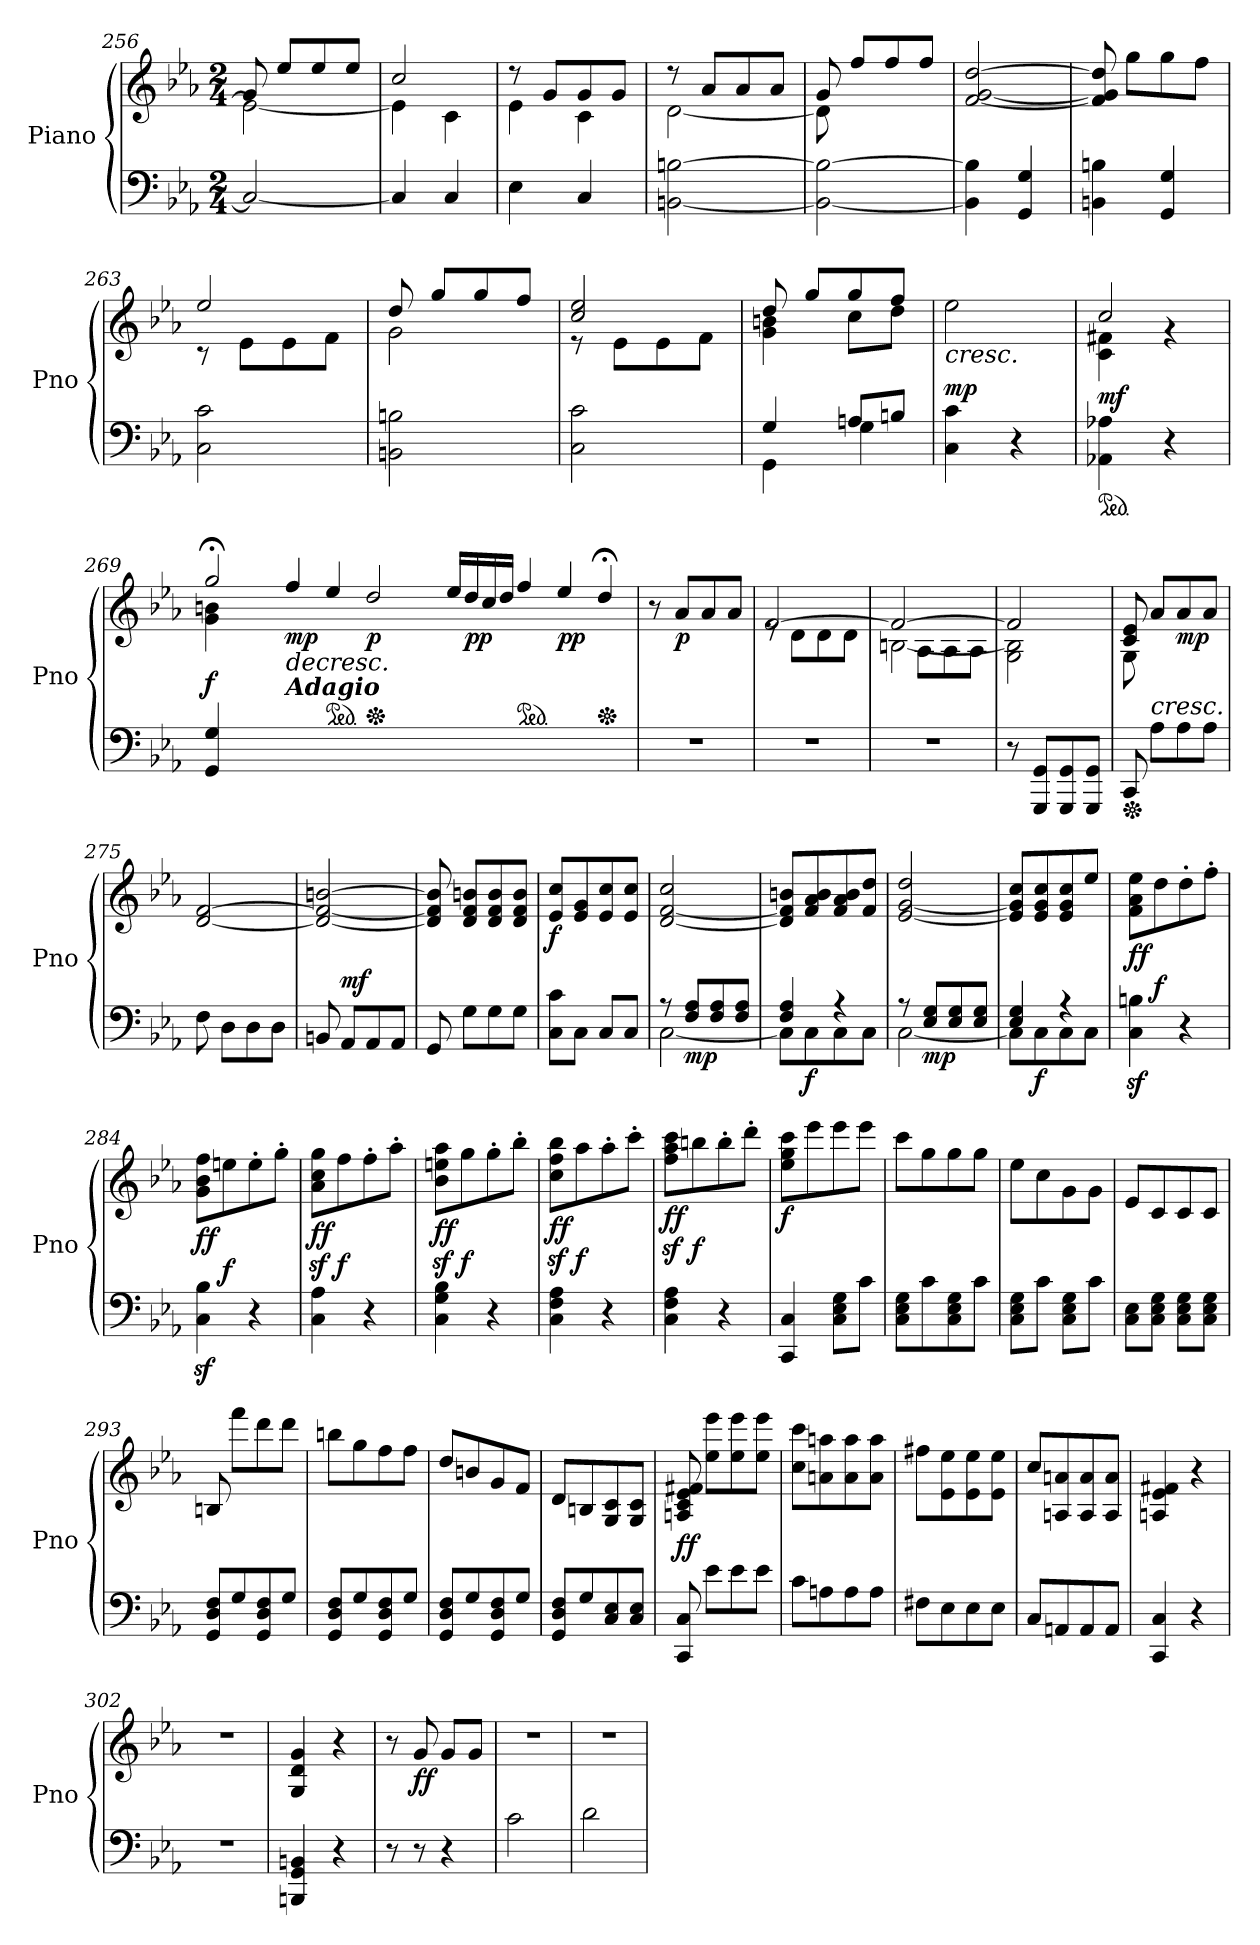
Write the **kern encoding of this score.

**kern	**kern	**dynam
*part1	*part1	*part1
*staff2	*staff1	*staff1/2
*I"Piano	*	*
*I'Pno	*	*
*clefF4	*clefG2	*
*k[b-e-a-]	*k[b-e-a-]	*
*M2/4	*M2/4	*
=256	=256	=256
*	*^	*
2C/_	8g/	2e-\_	.
.	8ee-/L	.	.
.	8ee-/	.	.
.	8ee-/J	.	.
=257	=257	=257	=257
4C/]	2cc/	4e-\]	.
4C/	.	4c\	.
=258	=258	=258	=258
4E-\	8r	4e-\	.
.	8g/L	.	.
4C/	8g/	4c\	.
.	8g/J	.	.
!!LO:LB:g=z	!!
=259	=259	=259	=259
[2BBn\ [2Bn\	8r	[2d\	.
.	8a-/L	.	.
.	8a-/	.	.
.	8a-/J	.	.
=260	=260	=260	=260
2BB\_ 2B\_	8g/	8d\]	.
.	8ff/L	4.ryy	.
.	8ff/	.	.
.	8ff/J	.	.
*	*v	*v	*
=261	=261	=261
4BB\] 4B\]	[2f/ [2g/ [2dd/	.
4GG/ 4G/	.	.
=262	=262	=262
4BBn\ 4Bn\	8f/] 8g/] 8dd/]	.
.	8gg\L	.
4GG/ 4G/	8gg\	.
.	8ff\J	.
=263	=263	=263
*	*^	*
2C\ 2c\	2ee-/	8r	.
.	.	8e-\L	.
.	.	8e-\	.
.	.	8f\J	.
=264	=264	=264	=264
2BBn\ 2Bn\	8dd/	2g\	.
.	8gg/L	.	.
.	8gg/	.	.
.	8ff/J	.	.
=265	=265	=265	=265
2C\ 2c\	2cc/ 2ee-/	8r	.
.	.	8e-\L	.
.	.	8e-\	.
.	.	8f\J	.
=266	=266	=266	=266
*^	*	*	*
4G/	4GG\	8dd/	4g\ 4bn\	.
.	.	8gg/L	.	.
8An/L	4G\	8gg/	8cc\L	.
8Bn/J	.	8ff/J	8dd\J	.
*v	*v	*	*	*
!!LO:LB:g=z
=267	=267	=267	=267
!	!	!	!LO:HP:b
!	!	!	!LO:DY:n=1:a=2
*	*v	*v	*
4C\ 4c\	2ee-\	< mp
4r	.	.
=268	=268	=268
*ped	*	*
*	*^	*
!	!	!	!LO:DY:a=2
4AA-X\ 4A-X\	2cc/	4c\ 4f#X\	mf
4r	.	4rg	.
*	*v	*v	*
.	.	[
=269	=269	=269
*	*MM60	*
*	*^	*
!	!	!	!LO:DY:a=2
4GG/ 4G/	2gg;</	4g\ 4bn\	f
4r;<yy	.	1ryy	.
!	!LO:TX:b:Bi:t=Adagio	!	!
!	!	!	!LO:HP:b
!	!	!	!LO:DY:n=1:b
0ryy	4ff/	.	> mp
*	*ped	*	*
.	4ee-/	.	.
*	*Xped	*	*
!	!	!	!LO:DY:n=2:b
.	2dd/	.	p
.	.	1ryy	.
.	16ee-/LL	.	.
!	!	!	!LO:DY:n=3:b
.	16dd/	.	pp
.	16cc/	.	.
.	16dd/JJ	.	.
*	*ped	*	*
.	4ff/	.	]
!	!	!	!LO:DY:n=4:b
.	4ee-/	.	pp
*	*Xped	*	*
*	*MM30	*	*
.	4dd;</	4ryy	.
*	*v	*v	*
=270	=270	=270
2r	8r	.
*	*MM144	*
!	!	!LO:DY:b
.	8a-/L	p
.	8a-/	.
.	8a-/J	.
=271	=271	=271
*	*^	*
2r	[2f/	8re	.
.	.	8d\L	.
.	.	8d\	.
.	.	8d\J	.
=272	=272	=272	=272
*	*	*^	*
2r	2f/_	[2Bn\	8rBByy	.
.	.	.	8A-\L	.
.	.	.	8A-\	.
.	.	.	8A-\J	.
*	*	*v	*v	*
=273	=273	=273	=273
8r	2f/]	2G\ 2B\]	.
8GGG/ 8GG/L	.	.	.
8GGG/ 8GG/	.	.	.
8GGG/ 8GG/J	.	.	.
=274	=274	=274	=274
*Xped	*	*	*
8CC/	8c/ 8e-/	8G\	.
!LO:TX:a:i:t=cresc.	!	!	!
8A-\L	8a-/L	4.ryy	.
!	!	!	!LO:DY:b
8A-\	8a-/	.	mp
8A-\J	8a-/J	.	.
*	*v	*v	*
!!LO:LB:g=z
=275	=275	=275
8F\	[2d/ [2f/	.
8D\L	.	.
8D\	.	.
8D\J	.	.
=276	=276	=276
8BBn/	2d/_ 2f/_ [2bn/	.
!	!	!LO:DY:a=2
8AA-/L	.	mf
8AA-/	.	.
8AA-/J	.	.
=277	=277	=277
8GG/	8d/] 8f/] 8b/]	.
8G\L	8d/ 8f/ 8bn/L	.
8G\	8d/ 8f/ 8b/	.
8G\J	8d/ 8f/ 8b/J	.
=278	=278	=278
!	!	!LO:DY:b
8C\ 8c\L	8e-/ 8cc/L	f
8C\J	8e-/ 8g/	.
8C/L	8e-/ 8cc/	.
8C/J	8e-/ 8cc/J	.
=279	=279	=279
*^	*	*
8r	[2C\	[2d/ [2f/ 2cc/	.
!	!	!	!LO:DY:b=2
8F/ 8A-/L	.	.	mp
8F/ 8A-/	.	.	.
8F/ 8A-/J	.	.	.
=280	=280	=280	=280
4F/ 4A-/	8C\L]	8d/] 8f/] 8bn/L	.
!	!	!	!LO:DY:b=2
.	8C\	8f/ 8a-/ 8b/	f
4r	8C\	8f/ 8a-/ 8b/	.
.	8C\J	8f/ 8dd/J	.
=281	=281	=281	=281
8r	[2C\	[2e-/ [2g/ 2dd/	.
!	!	!	!LO:DY:b=2
8E-/ 8G/L	.	.	mp
8E-/ 8G/	.	.	.
8E-/ 8G/J	.	.	.
=282	=282	=282	=282
4E-/ 4G/	8C\L]	8e-/] 8g/] 8cc/L	.
!	!	!	!LO:DY:b=2
.	8C\	8e-/ 8g/ 8cc/	f
4r	8C\	8e-/ 8g/ 8cc/	.
.	8C\J	8ee-/J	.
!!LO:PB:g=z
=283	=283	=283	=283
!	!	!	!LO:DY:b
*v	*v	*	*
4C\z> 4Bn\z>	8f\ 8a-\ 8ee-\L	ff
!	!	!LO:DY:b
.	8dd\	f
4r	8dd'\	.
.	8ff'\J	.
=284	=284	=284
!	!	!LO:DY:b
4C\z> 4B-\z>	8g\ 8b-\ 8ff\L	ff
!	!	!LO:DY:b
.	8een\	f
4r	8ee'\	.
.	8gg'\J	.
=285	=285	=285
!	!	!LO:DY:b
4C\ 4A-\	8a-\z< 8cc\z< 8gg\z<L	ff
!	!	!LO:DY:b
.	8ff\	f
4r	8ff'\	.
.	8aa-'\J	.
=286	=286	=286
!	!	!LO:DY:b
4C\ 4G\ 4B-\	8b-\z< 8een\z< 8aa-\z<L	ff
!	!	!LO:DY:b
.	8gg\	f
4r	8gg'\	.
.	8bb-'\J	.
=287	=287	=287
!	!	!LO:DY:b
4C\ 4F\ 4A-\	8cc\z< 8ff\z< 8bb-\z<L	ff
!	!	!LO:DY:b
.	8aa-\	f
4r	8aa-'\	.
.	8ccc'\J	.
=288	=288	=288
!	!	!LO:DY:b
4C\ 4F\ 4A-\	8ff\z< 8aa-\z< 8ccc\z<L	ff
!	!	!LO:DY:b
.	8bbn\	f
4r	8bb'\	.
.	8ddd'\J	.
=289	=289	=289
!	!	!LO:DY:b
4CC/ 4C/	8ee-\ 8gg\ 8ccc\L	f
.	8eee-\	.
8C\ 8E-\ 8G\L	8eee-\	.
8c\J	8eee-\J	.
!!LO:LB:g=z
=290	=290	=290
8C\ 8E-\ 8G\L	8ccc\L	.
8c\	8gg\	.
8C\ 8E-\ 8G\	8gg\	.
8c\J	8gg\J	.
=291	=291	=291
8C\ 8E-\ 8G\L	8ee-\L	.
8c\J	8cc\	.
8C\ 8E-\ 8G\L	8g\	.
8c\J	8g\J	.
=292	=292	=292
8C\ 8E-\L	8e-/L	.
8C\ 8E-\ 8G\J	8c/	.
8C\ 8E-\ 8G\L	8c/	.
8C\ 8E-\ 8G\J	8c/J	.
=293	=293	=293
8GG/ 8D/ 8F/L	8Bn/	.
8G/	8fff\L	.
8GG/ 8D/ 8F/	8ddd\	.
8G/J	8ddd\J	.
=294	=294	=294
8GG/ 8D/ 8F/L	8bbn\L	.
8G/	8gg\	.
8GG/ 8D/ 8F/	8ff\	.
8G/J	8ff\J	.
=295	=295	=295
8GG/ 8D/ 8F/L	8dd/L	.
8G/	8bn/	.
8GG/ 8D/ 8F/	8g/	.
8G/J	8f/J	.
=296	=296	=296
8GG/ 8D/ 8F/L	8d/L	.
8G/	8Bn/	.
8C/ 8E-/	8G/ 8c/	.
8C/ 8E-/J	8G/ 8c/J	.
=297	=297	=297
!	!	!LO:DY:a=2
8CC/ 8C/	8An/ 8c/ 8e-/ 8f#X/	ff
8e-\L	8ee-\ 8eee-\L	.
8e-\	8ee-\ 8eee-\	.
8e-\J	8ee-\ 8eee-\J	.
=298	=298	=298
8c\L	8cc\ 8ccc\L	.
8An\	8an\ 8aan\	.
8A\	8a\ 8aa\	.
8A\J	8a\ 8aa\J	.
!!LO:LB:g=z
=299	=299	=299
8F#X\L	8ff#X\L	.
8E-\	8e-\ 8ee-\	.
8E-\	8e-\ 8ee-\	.
8E-\J	8e-\ 8ee-\J	.
=300	=300	=300
8C/L	8cc/L	.
8AAn/	8An/ 8an/	.
8AA/	8A/ 8a/	.
8AA/J	8A/ 8a/J	.
=301	=301	=301
4CC/ 4C/	4An/ 4e-/ 4f#X/	.
4r	4r	.
=302	=302	=302
2r	2r	.
=303	=303	=303
4BBBn/ 4GG/ 4BBn/	4G/ 4d/ 4g/	.
4r	4r	.
=304	=304	=304
8r	8r	.
!	!	!LO:DY:b
8r	8g/	ff
4r	8g/L	.
.	8g/J	.
=305	=305	=305
2c\	2r	.
=306	=306	=306
2d\	2r	.
=	=	=
*-	*-	*-
